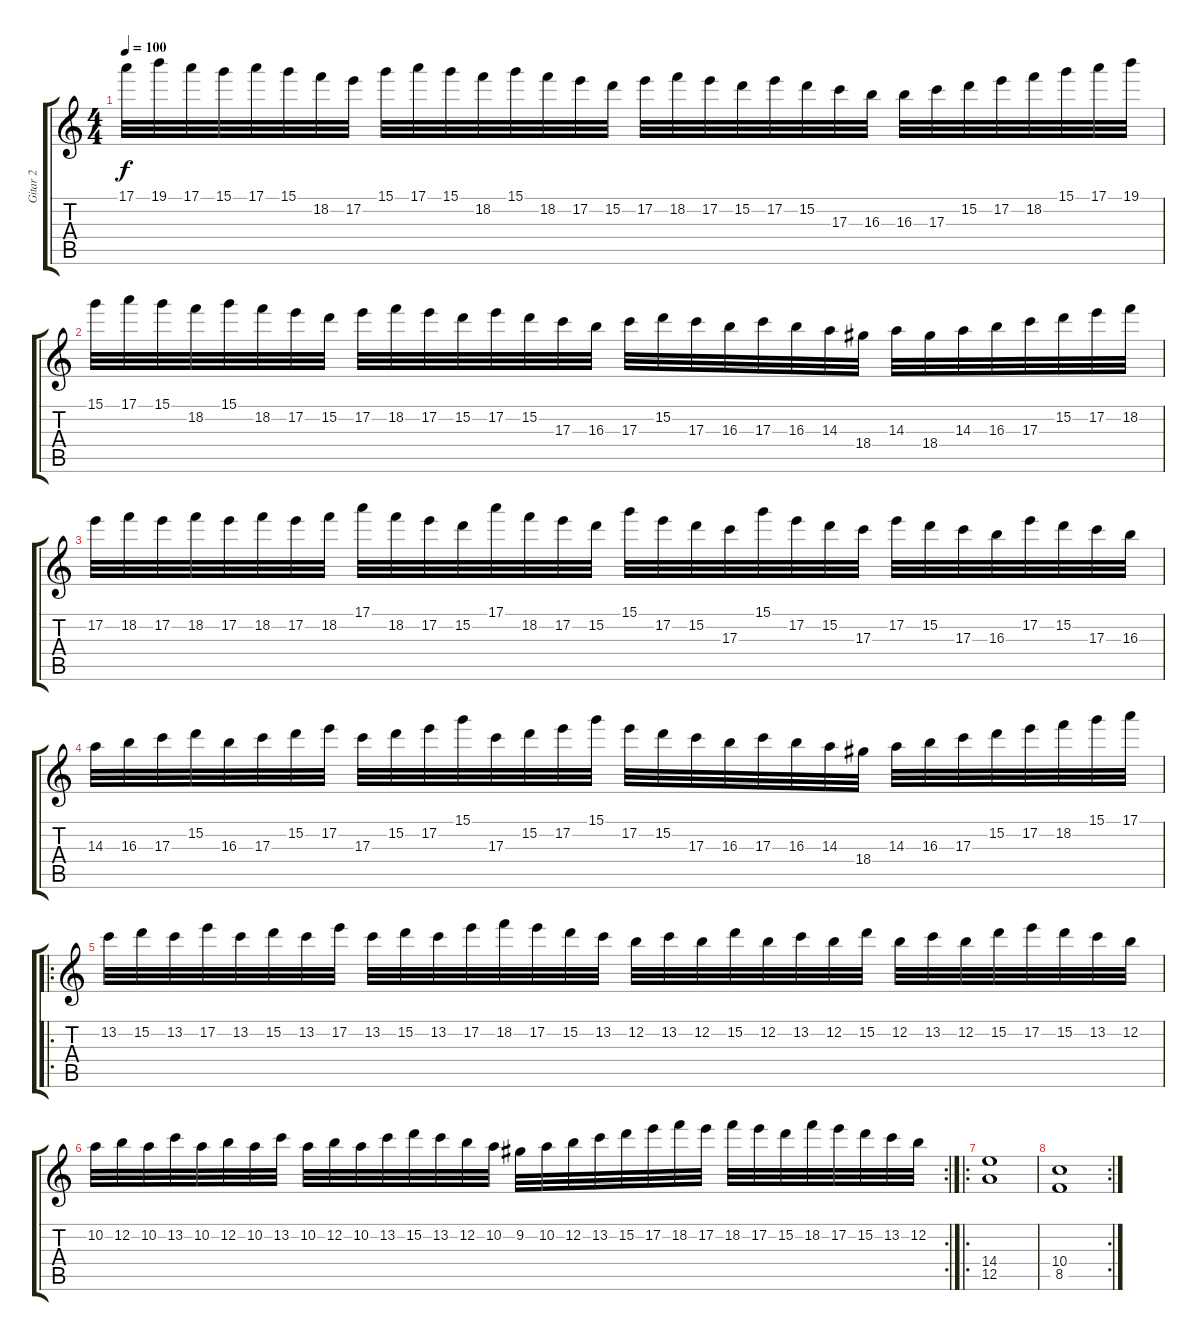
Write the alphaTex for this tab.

\track ("Gitar 2" "Gitar 2") {instrument overdrivenguitar}
\staff {score tabs}
\tuning (E4 B3 G3 D3 A2 E2) {hide}
\ts (4 4)
\tempo 100
\clef g2
\ks c
17.1.32{dy f} 19.1.32 17.1.32 15.1.32 17.1.32 15.1.32 18.2.32 17.2.32 15.1.32 17.1.32 15.1.32 18.2.32 15.1.32 18.2.32 17.2.32 15.2.32 17.2.32 18.2.32 17.2.32 15.2.32 17.2.32 15.2.32 17.3.32 16.3.32 16.3.32 17.3.32 15.2.32 17.2.32 18.2.32 15.1.32 17.1.32 19.1.32 |
15.1.32 17.1.32 15.1.32 18.2.32 15.1.32 18.2.32 17.2.32 15.2.32 17.2.32 18.2.32 17.2.32 15.2.32 17.2.32 15.2.32 17.3.32 16.3.32 17.3.32 15.2.32 17.3.32 16.3.32 17.3.32 16.3.32 14.3.32 18.4.32 14.3.32 18.4.32 14.3.32 16.3.32 17.3.32 15.2.32 17.2.32 18.2.32 |
17.2.32 18.2.32 17.2.32 18.2.32 17.2.32 18.2.32 17.2.32 18.2.32 17.1.32 18.2.32 17.2.32 15.2.32 17.1.32 18.2.32 17.2.32 15.2.32 15.1.32 17.2.32 15.2.32 17.3.32 15.1.32 17.2.32 15.2.32 17.3.32 17.2.32 15.2.32 17.3.32 16.3.32 17.2.32 15.2.32 17.3.32 16.3.32 |
14.3.32 16.3.32 17.3.32 15.2.32 16.3.32 17.3.32 15.2.32 17.2.32 17.3.32 15.2.32 17.2.32 15.1.32 17.3.32 15.2.32 17.2.32 15.1.32 17.2.32 15.2.32 17.3.32 16.3.32 17.3.32 16.3.32 14.3.32 18.4.32 14.3.32 16.3.32 17.3.32 15.2.32 17.2.32 18.2.32 15.1.32 17.1.32 |
\ro
13.2.32 15.2.32 13.2.32 17.2.32 13.2.32 15.2.32 13.2.32 17.2.32 13.2.32 15.2.32 13.2.32 17.2.32 18.2.32 17.2.32 15.2.32 13.2.32 12.2.32 13.2.32 12.2.32 15.2.32 12.2.32 13.2.32 12.2.32 15.2.32 12.2.32 13.2.32 12.2.32 15.2.32 17.2.32 15.2.32 13.2.32 12.2.32 |
\rc 2
10.2.32 12.2.32 10.2.32 13.2.32 10.2.32 12.2.32 10.2.32 13.2.32 10.2.32 12.2.32 10.2.32 13.2.32 15.2.32 13.2.32 12.2.32 10.2.32 9.2.32 10.2.32 12.2.32 13.2.32 15.2.32 17.2.32 18.2.32 17.2.32 18.2.32 17.2.32 15.2.32 18.2.32 17.2.32 15.2.32 13.2.32 12.2.32 |
\ro
\section ("" "")
(14.4 12.5).1 |
\rc 2
(10.4 8.5).1
